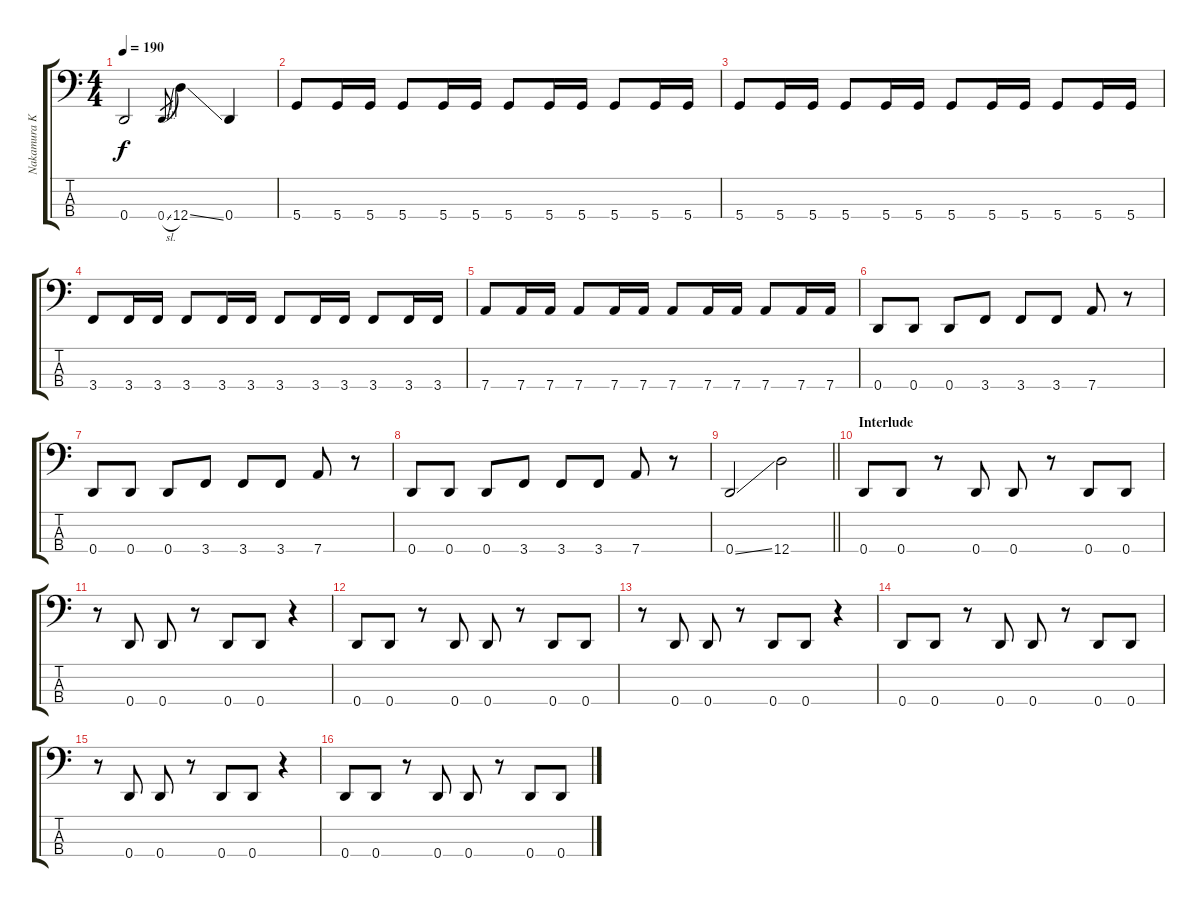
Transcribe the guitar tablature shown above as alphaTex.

\track ("Nakamura Kazuhiko" "Nakamura K") {instrument electricbassfinger}
\staff {score tabs}
\tuning (G2 D2 A1 D1) {hide}
\ts (4 4)
\tempo 190
\clef f4
\ks c
0.4.2{dy f} 0.4{sl}.8{gr} 12.4{ss}.4 0.4.4 |
5.4.8 5.4.16 5.4.16 5.4.8 5.4.16 5.4.16 5.4.8 5.4.16 5.4.16 5.4.8 5.4.16 5.4.16 |
5.4.8 5.4.16 5.4.16 5.4.8 5.4.16 5.4.16 5.4.8 5.4.16 5.4.16 5.4.8 5.4.16 5.4.16 |
3.4.8 3.4.16 3.4.16 3.4.8 3.4.16 3.4.16 3.4.8 3.4.16 3.4.16 3.4.8 3.4.16 3.4.16 |
7.4.8 7.4.16 7.4.16 7.4.8 7.4.16 7.4.16 7.4.8 7.4.16 7.4.16 7.4.8 7.4.16 7.4.16 |
0.4.8 0.4.8 0.4.8 3.4.8 3.4.8 3.4.8 7.4.8 r.8 |
0.4.8 0.4.8 0.4.8 3.4.8 3.4.8 3.4.8 7.4.8 r.8 |
0.4.8 0.4.8 0.4.8 3.4.8 3.4.8 3.4.8 7.4.8 r.8 |
\barLineRight lightlight
0.4{ss}.2 12.4.2 |
\section ("" "Interlude")
0.4.8 0.4.8 r.8 0.4.8 0.4.8 r.8 0.4.8 0.4.8 |
r.8 0.4.8 0.4.8 r.8 0.4.8 0.4.8 r.4 |
0.4.8 0.4.8 r.8 0.4.8 0.4.8 r.8 0.4.8 0.4.8 |
r.8 0.4.8 0.4.8 r.8 0.4.8 0.4.8 r.4 |
0.4.8 0.4.8 r.8 0.4.8 0.4.8 r.8 0.4.8 0.4.8 |
r.8 0.4.8 0.4.8 r.8 0.4.8 0.4.8 r.4 |
0.4.8 0.4.8 r.8 0.4.8 0.4.8 r.8 0.4.8 0.4.8
